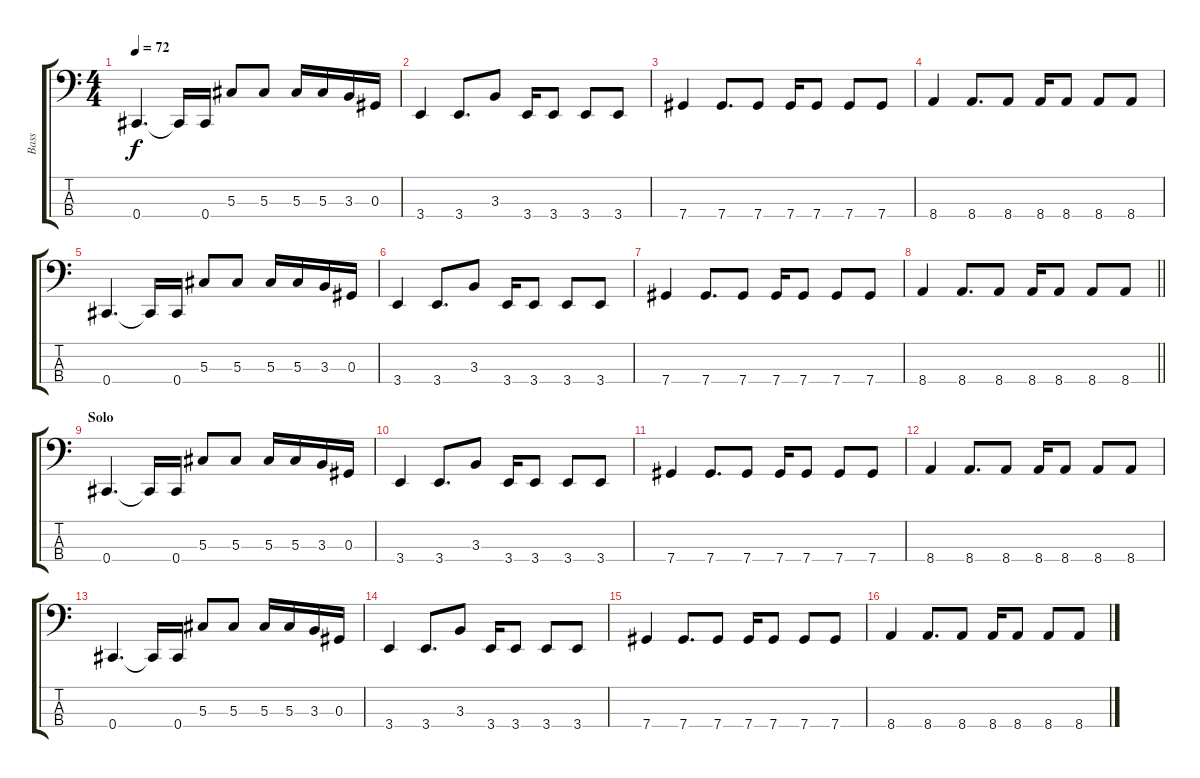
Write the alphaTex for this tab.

\track ("Bass" "Bass") {instrument electricbasspick}
\staff {score tabs}
\tuning (Gb2 Db2 Ab1 Db1) {hide}
\ts (4 4)
\tempo 72
\clef f4
\ks c
0.4.4{d dy f} 0.4{t}.16 0.4.16 5.3.8 5.3.8 5.3.16 5.3.16 3.3.16 0.3.16 |
3.4.4 3.4.8{d} 3.3.8 3.4.16 3.4.8 3.4.8 3.4.8 |
7.4.4 7.4.8{d} 7.4.8 7.4.16 7.4.8 7.4.8 7.4.8 |
8.4.4 8.4.8{d} 8.4.8 8.4.16 8.4.8 8.4.8 8.4.8 |
0.4.4{d} 0.4{t}.16 0.4.16 5.3.8 5.3.8 5.3.16 5.3.16 3.3.16 0.3.16 |
3.4.4 3.4.8{d} 3.3.8 3.4.16 3.4.8 3.4.8 3.4.8 |
7.4.4 7.4.8{d} 7.4.8 7.4.16 7.4.8 7.4.8 7.4.8 |
\barLineRight lightlight
8.4.4 8.4.8{d} 8.4.8 8.4.16 8.4.8 8.4.8 8.4.8 |
\section ("" "Solo")
0.4.4{d} 0.4{t}.16 0.4.16 5.3.8 5.3.8 5.3.16 5.3.16 3.3.16 0.3.16 |
3.4.4 3.4.8{d} 3.3.8 3.4.16 3.4.8 3.4.8 3.4.8 |
7.4.4 7.4.8{d} 7.4.8 7.4.16 7.4.8 7.4.8 7.4.8 |
8.4.4 8.4.8{d} 8.4.8 8.4.16 8.4.8 8.4.8 8.4.8 |
0.4.4{d} 0.4{t}.16 0.4.16 5.3.8 5.3.8 5.3.16 5.3.16 3.3.16 0.3.16 |
3.4.4 3.4.8{d} 3.3.8 3.4.16 3.4.8 3.4.8 3.4.8 |
7.4.4 7.4.8{d} 7.4.8 7.4.16 7.4.8 7.4.8 7.4.8 |
8.4.4 8.4.8{d} 8.4.8 8.4.16 8.4.8 8.4.8 8.4.8
